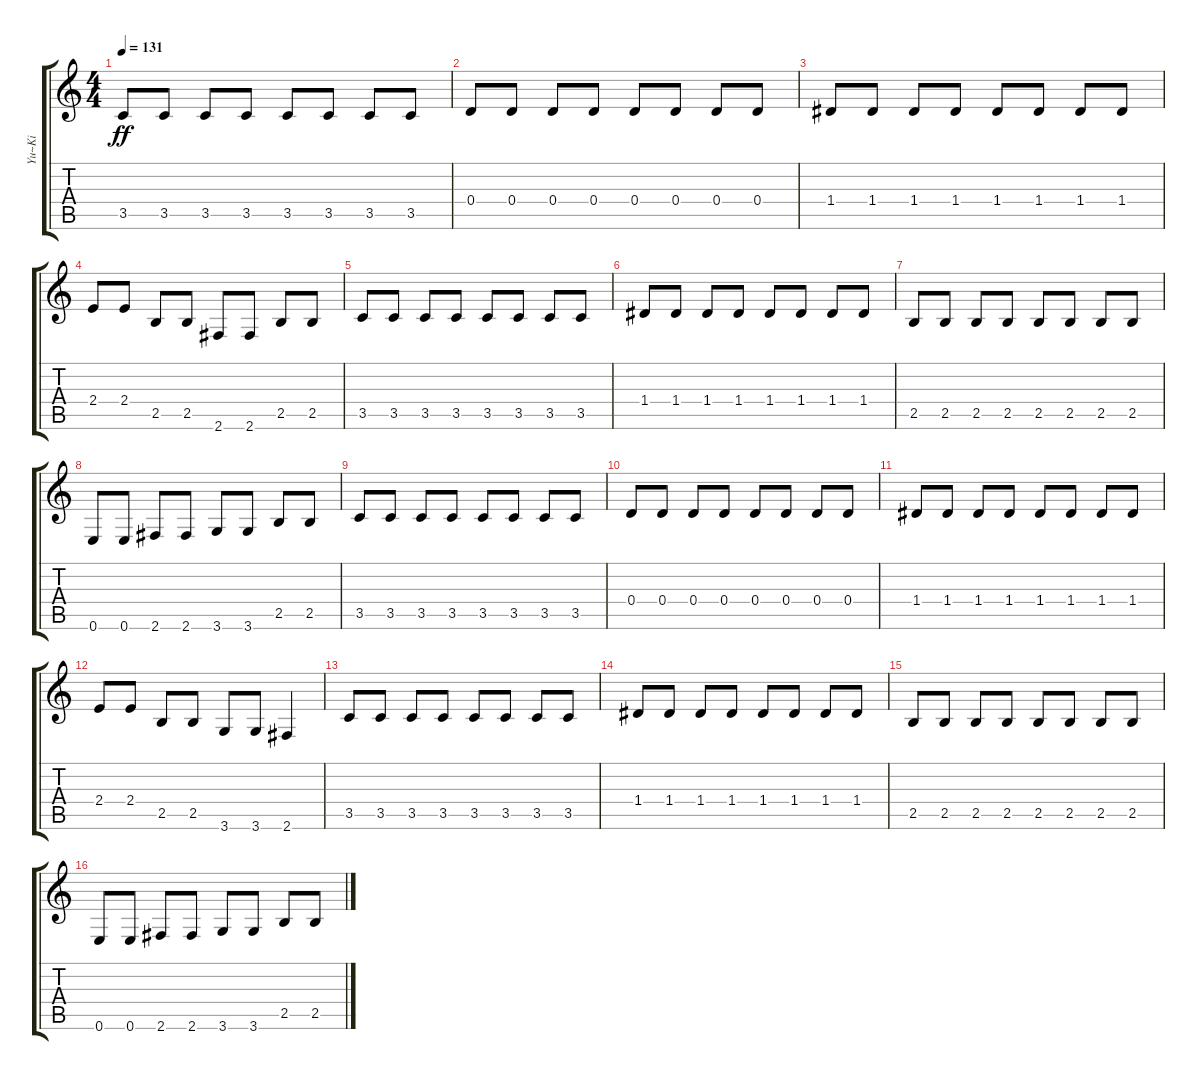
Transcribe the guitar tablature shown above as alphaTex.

\track ("Yu~Ki" "Yu~Ki") {instrument electricbassfinger}
\staff {score tabs}
\tuning (E4 B3 G3 D3 A2 E2) {hide}
\ts (4 4)
\tempo 131
\clef g2
\ks c
3.5.8{dy ff} 3.5.8 3.5.8 3.5.8 3.5.8 3.5.8 3.5.8 3.5.8 |
0.4.8 0.4.8 0.4.8 0.4.8 0.4.8 0.4.8 0.4.8 0.4.8 |
1.4.8 1.4.8 1.4.8 1.4.8 1.4.8 1.4.8 1.4.8 1.4.8 |
2.4.8 2.4.8 2.5.8 2.5.8 2.6.8 2.6.8 2.5.8 2.5.8 |
3.5.8 3.5.8 3.5.8 3.5.8 3.5.8 3.5.8 3.5.8 3.5.8 |
1.4.8 1.4.8 1.4.8 1.4.8 1.4.8 1.4.8 1.4.8 1.4.8 |
2.5.8 2.5.8 2.5.8 2.5.8 2.5.8 2.5.8 2.5.8 2.5.8 |
0.6.8 0.6.8 2.6.8 2.6.8 3.6.8 3.6.8 2.5.8 2.5.8 |
3.5.8 3.5.8 3.5.8 3.5.8 3.5.8 3.5.8 3.5.8 3.5.8 |
0.4.8 0.4.8 0.4.8 0.4.8 0.4.8 0.4.8 0.4.8 0.4.8 |
1.4.8 1.4.8 1.4.8 1.4.8 1.4.8 1.4.8 1.4.8 1.4.8 |
2.4.8 2.4.8 2.5.8 2.5.8 3.6.8 3.6.8 2.6.4 |
3.5.8 3.5.8 3.5.8 3.5.8 3.5.8 3.5.8 3.5.8 3.5.8 |
1.4.8 1.4.8 1.4.8 1.4.8 1.4.8 1.4.8 1.4.8 1.4.8 |
2.5.8 2.5.8 2.5.8 2.5.8 2.5.8 2.5.8 2.5.8 2.5.8 |
0.6.8 0.6.8 2.6.8 2.6.8 3.6.8 3.6.8 2.5.8 2.5.8
